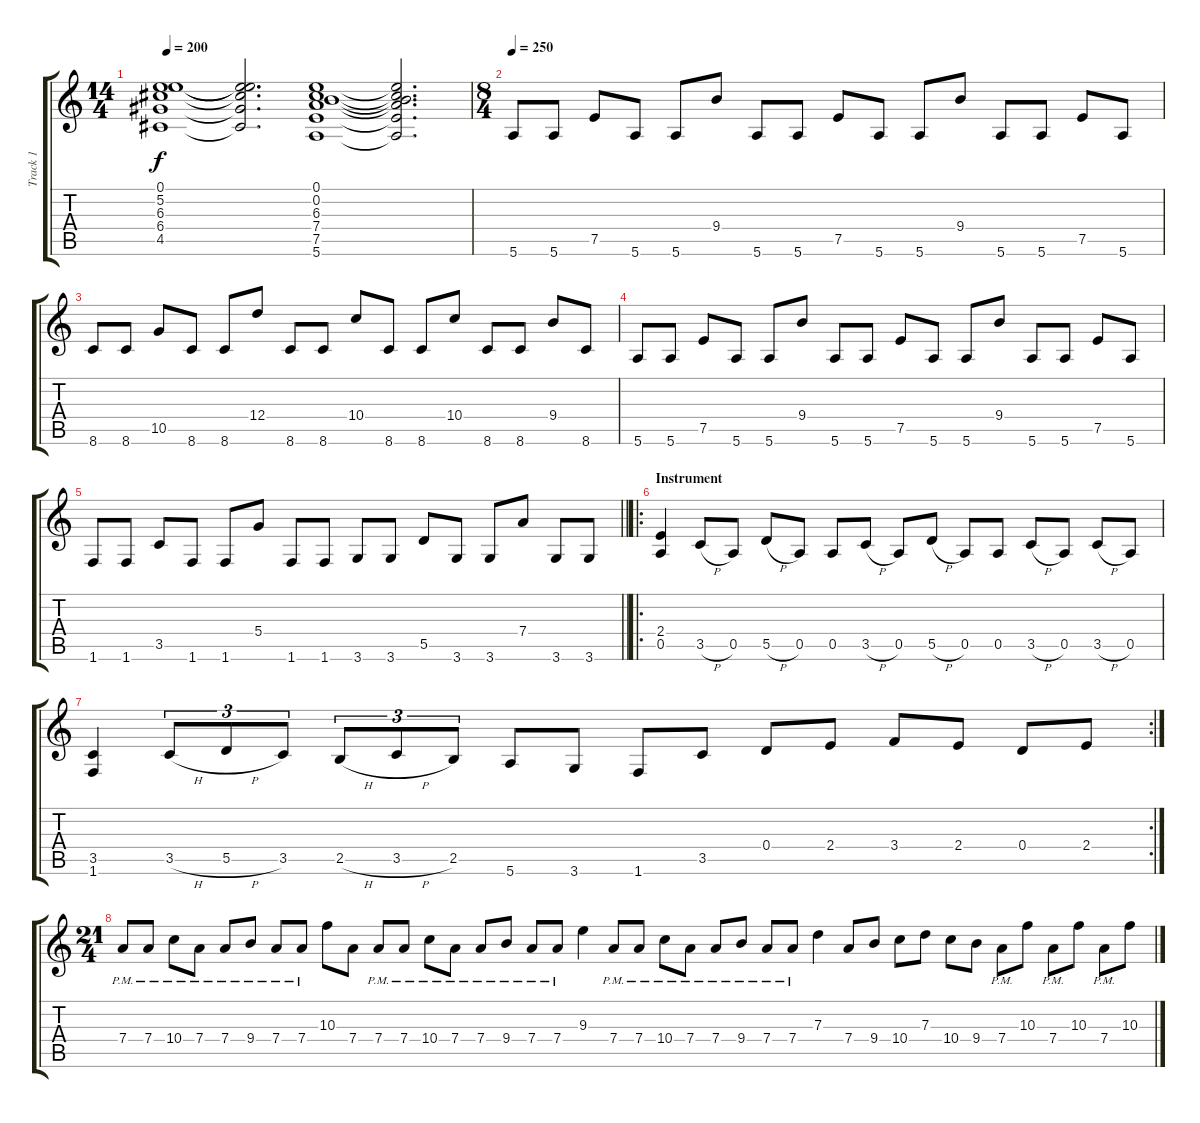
\track ("Track 1" "Track 1") {instrument distortionguitar}
\staff {score tabs}
\tuning (E4 B3 G3 D3 A2 E2) {hide}
\ts (14 4)
\tempo 200
\clef g2
\ks c
(0.1 5.2 6.3 6.4 4.5).1{dy f} (0.1{t} 5.2{t} 6.3{t} 6.4{t} 4.5{t}).2{d} (0.1 0.2 6.3 7.4 7.5 5.6).1 (0.1{t} 0.2{t} 6.3{t} 7.4{t} 7.5{t} 5.6{t}).2{d} |
\ts (8 4)
\tempo 250
5.6.8{volume 9} 5.6.8 7.5.8 5.6.8 5.6.8 9.4.8 5.6.8 5.6.8 7.5.8 5.6.8 5.6.8 9.4.8 5.6.8 5.6.8 7.5.8 5.6.8 |
8.6.8 8.6.8 10.5.8 8.6.8 8.6.8 12.4.8 8.6.8 8.6.8 10.4.8 8.6.8 8.6.8 10.4.8 8.6.8 8.6.8 9.4.8 8.6.8 |
5.6.8 5.6.8 7.5.8 5.6.8 5.6.8 9.4.8 5.6.8 5.6.8 7.5.8 5.6.8 5.6.8 9.4.8 5.6.8 5.6.8 7.5.8 5.6.8 |
\barLineRight lightlight
1.6.8 1.6.8 3.5.8 1.6.8 1.6.8 5.4.8 1.6.8 1.6.8 3.6.8 3.6.8 5.5.8 3.6.8 3.6.8 7.4.8 3.6.8 3.6.8 |
\ro
\section ("" "Instrument")
(2.4 0.5).4 3.5{h}.8 0.5.8 5.5{h}.8 0.5.8 0.5.8 3.5{h}.8 0.5.8 5.5{h}.8 0.5.8 0.5.8 3.5{h}.8 0.5.8 3.5{h}.8 0.5.8 |
\rc 2
(3.5 1.6).4 3.5{h}.8{tu (3 2)} 5.5{h}.8{tu (3 2)} 3.5.8{tu (3 2)} 2.5{h}.8{tu (3 2)} 3.5{h}.8{tu (3 2)} 2.5.8{tu (3 2)} 5.6.8 3.6.8 1.6.8 3.5.8 0.4.8 2.4.8 3.4.8 2.4.8 0.4.8 2.4.8 |
\ts (21 4)
7.4{pm}.8 7.4{pm}.8 10.4{pm}.8 7.4{pm}.8 7.4{pm}.8 9.4{pm}.8 7.4{pm}.8 7.4{pm}.8 10.3.8 7.4.8 7.4{pm}.8 7.4{pm}.8 10.4{pm}.8 7.4{pm}.8 7.4{pm}.8 9.4{pm}.8 7.4{pm}.8 7.4{pm}.8 9.3.4 7.4{pm}.8 7.4{pm}.8 10.4{pm}.8 7.4{pm}.8 7.4{pm}.8 9.4{pm}.8 7.4{pm}.8 7.4{pm}.8 7.3.4 7.4.8 9.4.8 10.4.8 7.3.8 10.4.8 9.4.8 7.4{pm}.8 10.3.8 7.4{pm}.8 10.3.8 7.4{pm}.8 10.3.8
